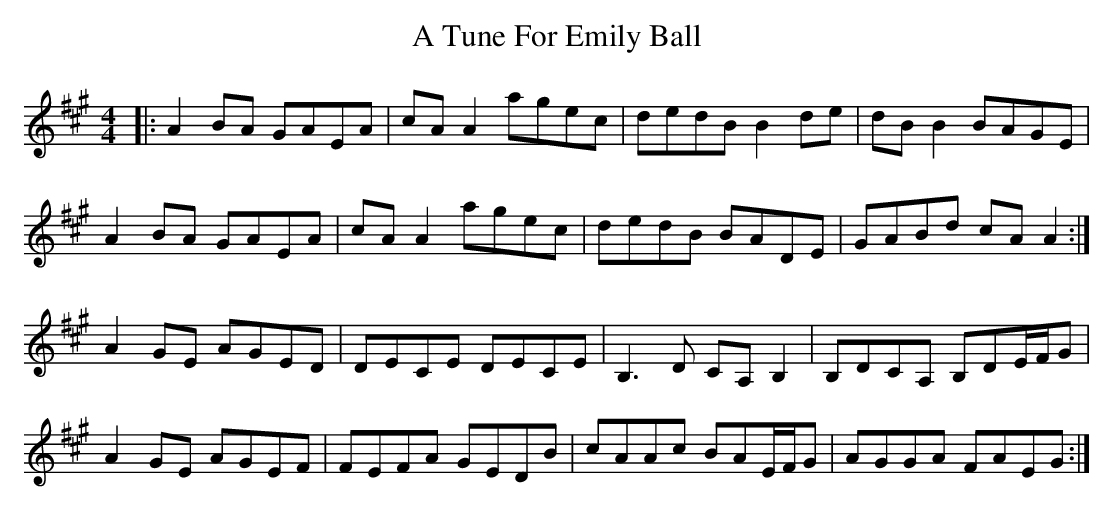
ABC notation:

X:1
T: A Tune For Emily Ball
M: 4/4
L: 1/8
K: Amaj
|:A2BA GAEA|cAA2 agec|dedB B2de|dBB2 BAGE|
A2BA GAEA|cAA2 agec|dedB BADE|GABd cAA2:|
A2GE AGED|DECE DECE|B,3D CA,B,2|B,DCA, B,DE/F/G|
A2GE AGEF|FEFA GEDB|cAAc BAE/F/G|AGGA FAEG:|
